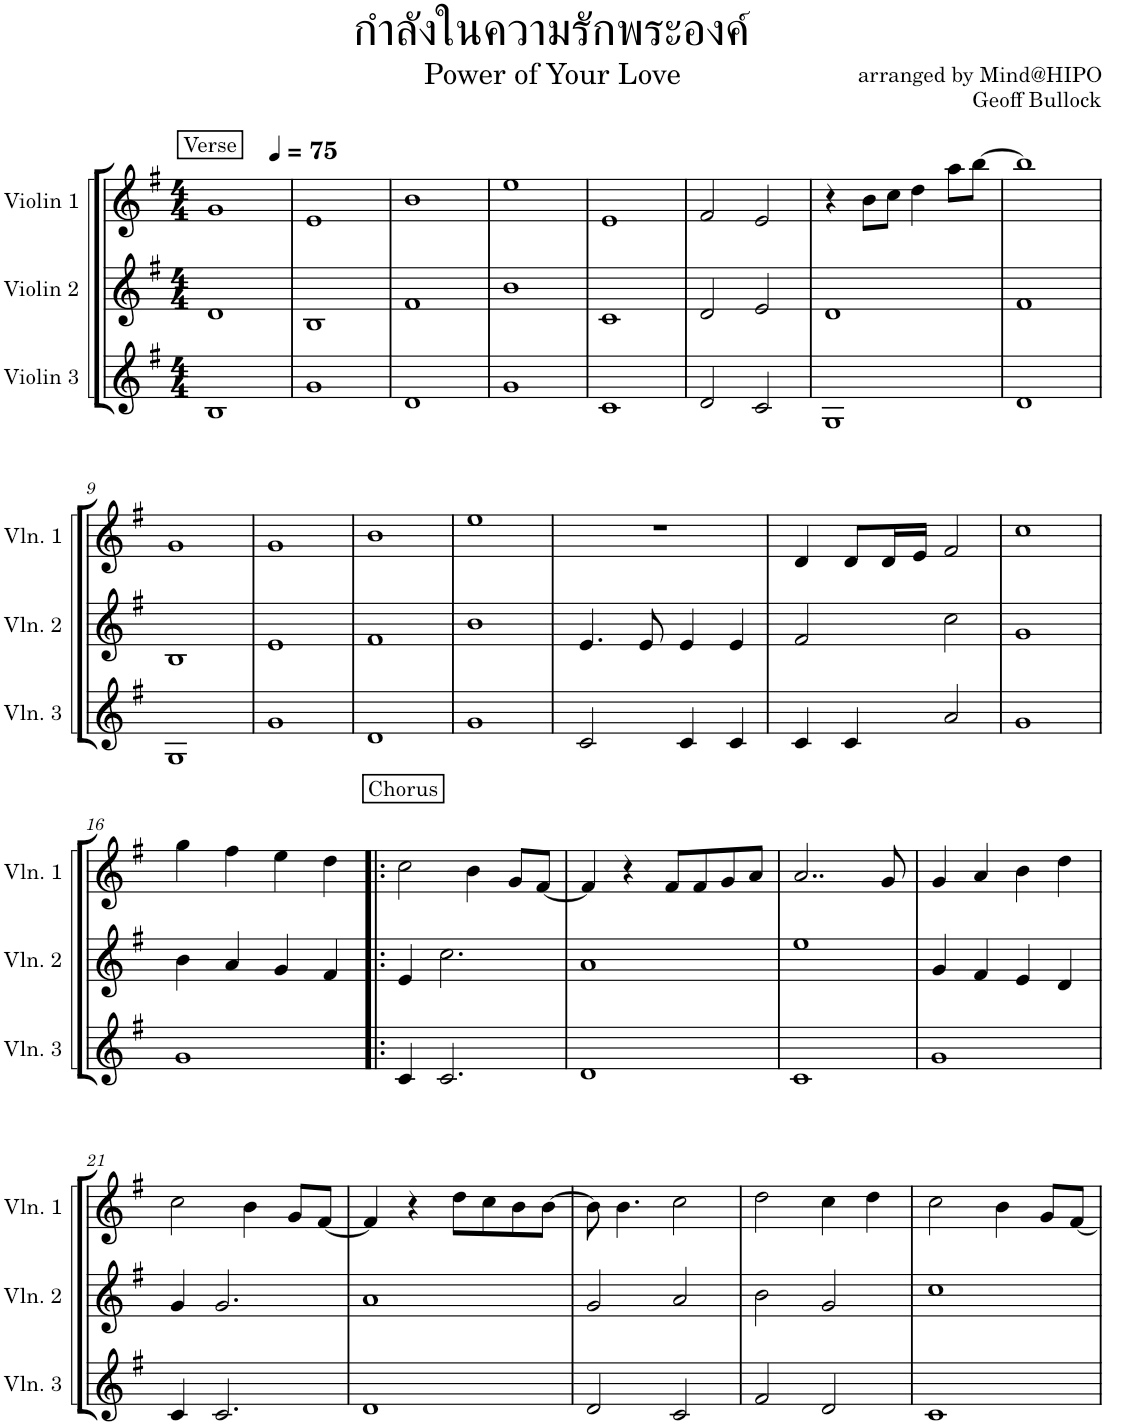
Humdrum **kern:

**kern	**kern	**kern
*part3	*part2	*part1
*staff3	*staff2	*staff1
*I"Violin 3	*I"Violin 2	*I"Violin 1
*I'Vln. 3	*I'Vln. 2	*I'Vln. 1
*clefG2	*clefG2	*clefG2
*k[f#]	*k[f#]	*k[f#]
*M4/4	*M4/4	*M4/4
=1	=1	=1
1B	1d	1g
=2	=2	=2
1g	1B	1e
=3	=3	=3
1d	1f#	1b
=4	=4	=4
1g	1b	1ee
=5	=5	=5
1c	1c	1e
=6	=6	=6
2d/	2d/	2f#/
2c/	2e/	2e/
=7	=7	=7
1G	1d	4r
.	.	8b\L
.	.	8cc\J
.	.	4dd\
.	.	8aa\L
.	.	[8bb\J
=8	=8	=8
1d	1f#	1bb]
!!LO:LB:g=z
=9	=9	=9
1G	1B	1g
=10	=10	=10
1g	1e	1g
=11	=11	=11
1d	1f#	1b
=12	=12	=12
1g	1b	1ee
=13	=13	=13
2c/	4.e/	1r
.	8e/	.
4c/	4e/	.
4c/	4e/	.
=14	=14	=14
4c/	2f#/	4d/
4c/	.	8d/L
.	.	16d/L
.	.	16e/JJ
2a/	2cc\	2f#/
=15	=15	=15
1g	1g	1cc
!!LO:LB:g=z
=16	=16	=16
1g	4b\	4gg\
.	4a/	4ff#\
.	4g/	4ee\
.	4f#/	4dd\
=17!|:	=17!|:	=17!|:
4c/	4e/	2cc\
2.c/	2.cc\	.
.	.	4b\
.	.	8g/L
.	.	[8f#/J
=18	=18	=18
1d	1a	4f#/]
.	.	4r
.	.	8f#/L
.	.	8f#/
.	.	8g/
.	.	8a/J
=19	=19	=19
1c	1ee	2..a/
.	.	8g/
=20	=20	=20
1g	4g/	4g/
.	4f#/	4a/
.	4e/	4b\
.	4d/	4dd\
!!LO:LB:g=z
=21	=21	=21
4c/	4g/	2cc\
2.c/	2.g/	.
.	.	4b\
.	.	8g/L
.	.	[8f#/J
=22	=22	=22
1d	1a	4f#/]
.	.	4r
.	.	8dd\L
.	.	8cc\
.	.	8b\
.	.	[8b\J
=23	=23	=23
2d/	2g/	8b\]
.	.	4.b\
2c/	2a/	2cc\
=24	=24	=24
2f#/	2b\	2dd\
2d/	2g/	4cc\
.	.	4dd\
=25	=25	=25
1c	1cc	2cc\
.	.	4b\
.	.	8g/L
.	.	[8f#/J
=	=	=
*-	*-	*-
